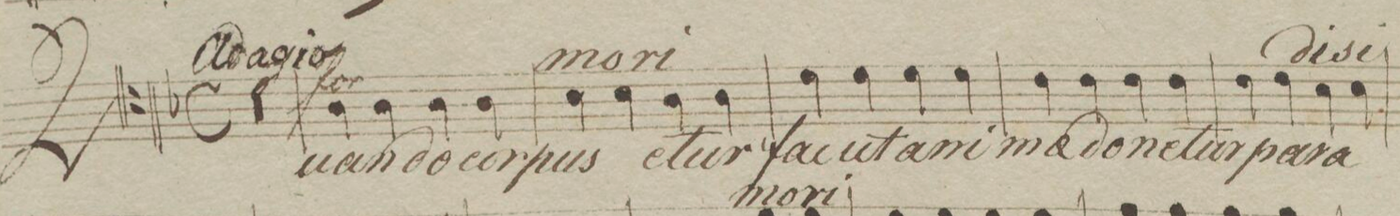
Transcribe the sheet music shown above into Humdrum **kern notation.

**kern	**text	**dynam
*I"Tenor.	*	*
*clefC4	*	*
*k[b-]	*	*
*met(c)	*	*
*M4/4	*	*
00r	.	.
=2	=2	=2
=3	=3	=3
=4	=4	=4
=5	=5	=5
*4\right	*	*
4A\	Quan-	f
4A\	-do	.
4A\	cor-	.
4A\	-pus	.
=6	=6	=6
*	*above	*
4B-\	mo-	.
4B-\	-ri-	.
*	*below	*
4A\	-e-	.
4A\	-tur	.
=7	=7	=7
4d\	fac	.
4d\	ut	.
4d\	a-	.
4d\	-ni-	.
=8	=8	=8
4c\	-mae	.
4c\	do-	.
4c\	-ne-	.
4c\	-tur	.
=9	=9	=9
4c\	pa-	.
4c\	-ra-	.
*	*above	*
4B-\	-di-	.
4B-\	-si	.
=10	=10	=10
*-	*-	*-
